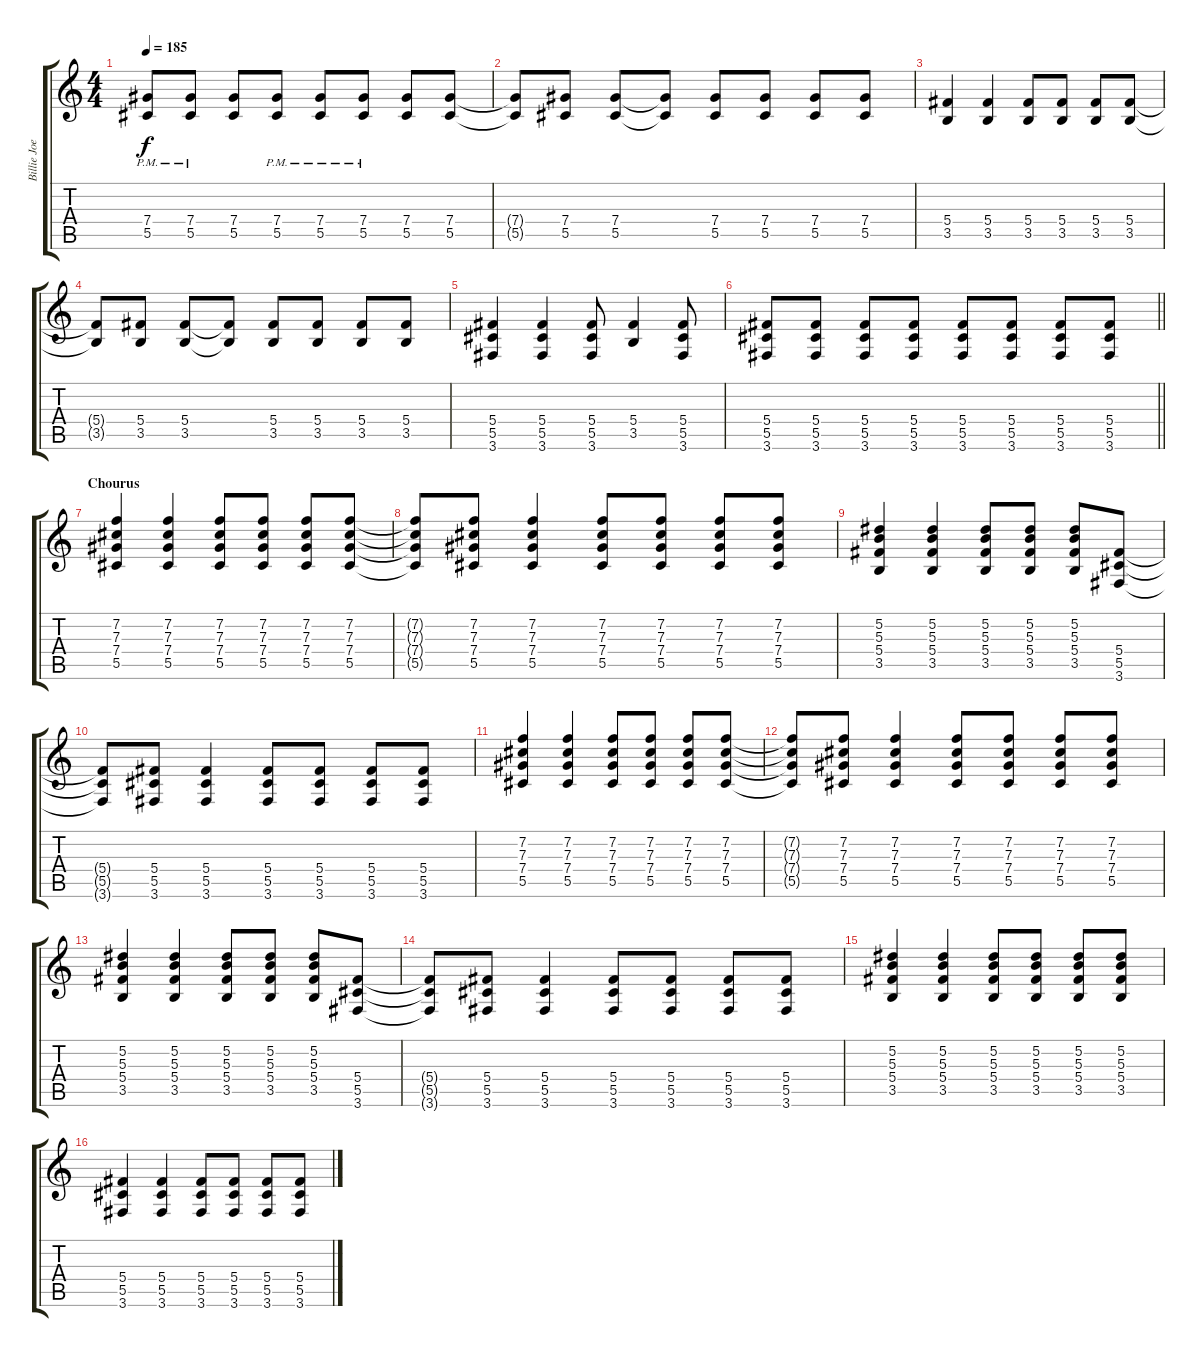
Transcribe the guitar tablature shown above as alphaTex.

\track ("Billie Joe" "Billie Joe") {instrument distortionguitar}
\staff {score tabs}
\tuning (Eb4 Bb3 Gb3 Db3 Ab2 Eb2) {hide}
\ts (4 4)
\tempo 185
\clef g2
\ks c
(7.4{pm} 5.5{pm}).8{dy f} (7.4{pm} 5.5{pm}).8 (7.4 5.5).8 (7.4{pm} 5.5{pm}).8 (7.4{pm} 5.5{pm}).8 (7.4{pm} 5.5{pm}).8 (7.4 5.5).8 (7.4 5.5).8 |
(7.4{t} 5.5{t}).8 (7.4 5.5).8 (7.4 5.5).8 (7.4{t} 5.5{t}).8 (7.4 5.5).8 (7.4 5.5).8 (7.4 5.5).8 (7.4 5.5).8 |
(5.4 3.5).4 (5.4 3.5).4 (5.4 3.5).8 (5.4 3.5).8 (5.4 3.5).8 (5.4 3.5).8 |
(5.4{t} 3.5{t}).8 (5.4 3.5).8 (5.4 3.5).8 (5.4{t} 3.5{t}).8 (5.4 3.5).8 (5.4 3.5).8 (5.4 3.5).8 (5.4 3.5).8 |
(5.4 5.5 3.6).4 (5.4 5.5 3.6).4 (5.4 5.5 3.6).8 (5.4 3.5).4 (5.4 5.5 3.6).8 |
\barLineRight lightlight
(5.4 5.5 3.6).8 (5.4 5.5 3.6).8 (5.4 5.5 3.6).8 (5.4 5.5 3.6).8 (5.4 5.5 3.6).8 (5.4 5.5 3.6).8 (5.4 5.5 3.6).8 (5.4 5.5 3.6).8 |
\section ("" "Chourus")
(7.2 7.3 7.4 5.5).4 (7.2 7.3 7.4 5.5).4 (7.2 7.3 7.4 5.5).8 (7.2 7.3 7.4 5.5).8 (7.2 7.3 7.4 5.5).8 (7.2 7.3 7.4 5.5).8 |
(7.2{t} 7.3{t} 7.4{t} 5.5{t}).8 (7.2 7.3 7.4 5.5).8 (7.2 7.3 7.4 5.5).4 (7.2 7.3 7.4 5.5).8 (7.2 7.3 7.4 5.5).8 (7.2 7.3 7.4 5.5).8 (7.2 7.3 7.4 5.5).8 |
(5.2 5.3 5.4 3.5).4 (5.2 5.3 5.4 3.5).4 (5.2 5.3 5.4 3.5).8 (5.2 5.3 5.4 3.5).8 (5.2 5.3 5.4 3.5).8 (5.4 5.5 3.6).8 |
(5.4{t} 5.5{t} 3.6{t}).8 (5.4 5.5 3.6).8 (5.4 5.5 3.6).4 (5.4 5.5 3.6).8 (5.4 5.5 3.6).8 (5.4 5.5 3.6).8 (5.4 5.5 3.6).8 |
(7.2 7.3 7.4 5.5).4 (7.2 7.3 7.4 5.5).4 (7.2 7.3 7.4 5.5).8 (7.2 7.3 7.4 5.5).8 (7.2 7.3 7.4 5.5).8 (7.2 7.3 7.4 5.5).8 |
(7.2{t} 7.3{t} 7.4{t} 5.5{t}).8 (7.2 7.3 7.4 5.5).8 (7.2 7.3 7.4 5.5).4 (7.2 7.3 7.4 5.5).8 (7.2 7.3 7.4 5.5).8 (7.2 7.3 7.4 5.5).8 (7.2 7.3 7.4 5.5).8 |
(5.2 5.3 5.4 3.5).4 (5.2 5.3 5.4 3.5).4 (5.2 5.3 5.4 3.5).8 (5.2 5.3 5.4 3.5).8 (5.2 5.3 5.4 3.5).8 (5.4 5.5 3.6).8 |
(5.4{t} 5.5{t} 3.6{t}).8 (5.4 5.5 3.6).8 (5.4 5.5 3.6).4 (5.4 5.5 3.6).8 (5.4 5.5 3.6).8 (5.4 5.5 3.6).8 (5.4 5.5 3.6).8 |
(5.2 5.3 5.4 3.5).4 (5.2 5.3 5.4 3.5).4 (5.2 5.3 5.4 3.5).8 (5.2 5.3 5.4 3.5).8 (5.2 5.3 5.4 3.5).8 (5.2 5.3 5.4 3.5).8 |
(5.4 5.5 3.6).4 (5.4 5.5 3.6).4 (5.4 5.5 3.6).8 (5.4 5.5 3.6).8 (5.4 5.5 3.6).8 (5.4 5.5 3.6).8
